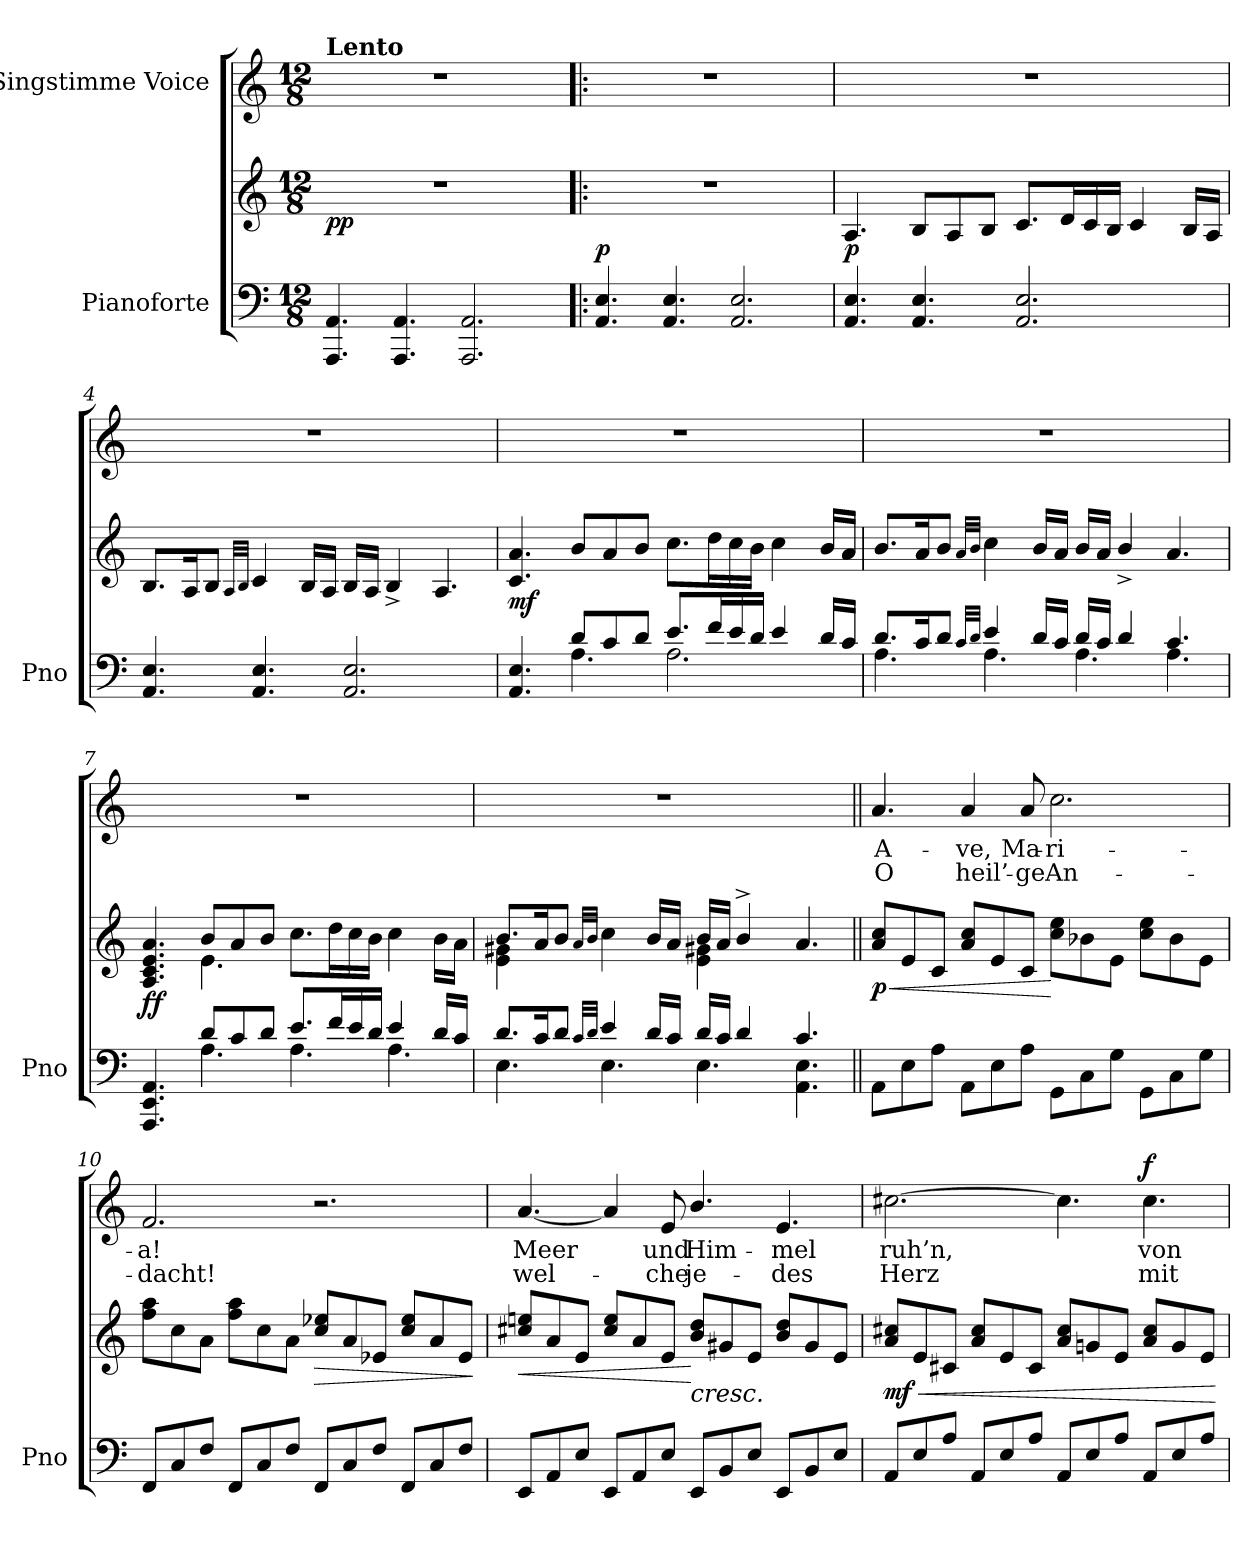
**kern	**kern	**dynam	**kern	**text	**text	**dynam
*part2	*part2	*part2	*part1	*part1	*part1	*part1
*staff3	*staff2	*staff2/3	*staff1	*staff1	*staff1	*staff1
*I"Pianoforte	*	*	*I"Singstimme Voice	*	*	*
*I'Pno	*	*	*	*	*	*
*clefF4	*clefG2	*	*clefG2	*	*	*
*k[]	*k[]	*	*k[]	*	*	*
*M12/8	*M12/8	*	*M12/8	*	*	*
=1	=1	=1	=1	=1	=1	=1
!	!	!	!LO:TX:a:B:t=Lento	!	!	!
!	!	!LO:DY:b	!	!	!	!
4.AAA/ 4.AA/	1.r	pp	1.r	.	.	.
4.AAA/ 4.AA/	.	.	.	.	.	.
2.AAA/ 2.AA/	.	.	.	.	.	.
=2!|:	=2!|:	=2!|:	=2!|:	=2!|:	=2!|:	=2!|:
!	!	!LO:DY:a=2	!	!	!	!
4.AA/ 4.E/	1.r	p	1.r	.	.	.
4.AA/ 4.E/	.	.	.	.	.	.
2.AA/ 2.E/	.	.	.	.	.	.
=3	=3	=3	=3	=3	=3	=3
!	!	!LO:DY:b	!	!	!	!
4.AA/ 4.E/	4.A/	p	1.r	.	.	.
4.AA/ 4.E/	8B/L	.	.	.	.	.
.	8A/	.	.	.	.	.
.	8B/J	.	.	.	.	.
2.AA/ 2.E/	8.c/L	.	.	.	.	.
.	16d/L	.	.	.	.	.
.	16c/	.	.	.	.	.
.	16B/JJ	.	.	.	.	.
.	4c/	.	.	.	.	.
.	16B/LL	.	.	.	.	.
.	16A/JJ	.	.	.	.	.
=4	=4	=4	=4	=4	=4	=4
4.AA/ 4.E/	8.B/L	.	1.r	.	.	.
.	16A/K	.	.	.	.	.
.	8B/J	.	.	.	.	.
.	32qA/LLL	.	.	.	.	.
.	32qB/JJJ	.	.	.	.	.
4.AA/ 4.E/	4c/	.	.	.	.	.
.	16B/LL	.	.	.	.	.
.	16A/JJ	.	.	.	.	.
2.AA/ 2.E/	16B/LL	.	.	.	.	.
.	16A/JJ	.	.	.	.	.
.	4B^/	.	.	.	.	.
.	4.A/	.	.	.	.	.
!!LO:LB:g=z
=5	=5	=5	=5	=5	=5	=5
*^	*	*	*	*	*	*
!	!	!	!LO:DY:b	!	!	!	!
4.AA/ 4.E/	4.ryy	4.c/ 4.a/	mf	1.r	.	.	.
8d/L	4.A\	8b/L	.	.	.	.	.
8c/	.	8a/	.	.	.	.	.
8d/J	.	8b/J	.	.	.	.	.
8.e/L	2.A\	8.cc\L	.	.	.	.	.
16f/L	.	16dd\L	.	.	.	.	.
16e/	.	16cc\	.	.	.	.	.
16d/JJ	.	16b\JJ	.	.	.	.	.
4e/	.	4cc\	.	.	.	.	.
16d/LL	.	16b/LL	.	.	.	.	.
16c/JJ	.	16a/JJ	.	.	.	.	.
=6	=6	=6	=6	=6	=6	=6	=6
8.d/L	4.A\	8.b/L	.	1.r	.	.	.
16c/K	.	16a/K	.	.	.	.	.
8d/J	.	8b/J	.	.	.	.	.
32qc/LLL	.	32qa/LLL	.	.	.	.	.
32qd/JJJ	.	32qb/JJJ	.	.	.	.	.
4e/	4.A\	4cc\	.	.	.	.	.
16d/LL	.	16b/LL	.	.	.	.	.
16c/JJ	.	16a/JJ	.	.	.	.	.
16d/LL	4.A\	16b/LL	.	.	.	.	.
16c/JJ	.	16a/JJ	.	.	.	.	.
4d/	.	4b^/	.	.	.	.	.
4.c/	4.A\	4.a/	.	.	.	.	.
=7	=7	=7	=7	=7	=7	=7	=7
*	*	*^	*	*	*	*	*
!	!	!	!	!LO:DY:b	!	!	!	!
4.AAA/ 4.EE/ 4.AA/	4.ryy	4.A/ 4.c/ 4.e/ 4.a/	4.ryy	ff	1.r	.	.	.
8d/L	4.A\	8b/L	4.e\	.	.	.	.	.
8c/	.	8a/	.	.	.	.	.	.
8d/J	.	8b/J	.	.	.	.	.	.
8.e/L	4.A\	8.cc\L	2.ryy	.	.	.	.	.
16f/L	.	16dd\L	.	.	.	.	.	.
16e/	.	16cc\	.	.	.	.	.	.
16d/JJ	.	16b\JJ	.	.	.	.	.	.
4e/	4.A\	4cc\	.	.	.	.	.	.
16d/LL	.	16b\LL	.	.	.	.	.	.
16c/JJ	.	16a\JJ	.	.	.	.	.	.
=8	=8	=8	=8	=8	=8	=8	=8	=8
8.d/L	4.E\	8.b/L	4e\ 4g#X\	.	1.r	.	.	.
16c/K	.	16a/K	.	.	.	.	.	.
8d/J	.	8b/J	2ryy	.	.	.	.	.
32qc/LLL	.	32qa/LLL	.	.	.	.	.	.
32qd/JJJ	.	32qb/JJJ	.	.	.	.	.	.
4e/	4.E\	4cc\	.	.	.	.	.	.
16d/LL	.	16b/LL	.	.	.	.	.	.
16c/JJ	.	16a/JJ	.	.	.	.	.	.
16d/LL	4.E\	16b/LL	4e\ 4g#X\	.	.	.	.	.
16c/JJ	.	16a/JJ	.	.	.	.	.	.
4d/	.	4b^/	.	.	.	.	.	.
.	.	.	2ryy	.	.	.	.	.
4.c/	4.AA\ 4.E\	4.a/	.	.	.	.	.	.
*	*	*v	*v	*	*	*	*	*
!!LO:LB:g=z
=9||	=9||	=9||	=9||	=9||	=9||	=9||	=9||
!	!	!	!LO:HP:b	!	!LO:LY:b	!LO:LY:b	!
!	!	!	!LO:DY:n=1:b	!	!	!	!
*v	*v	*	*	*	*	*	*
8AA\L	8a/ 8cc/L	< p	4.a/	A-	O	.
8E\	8e/	.	.	.	.	.
8A\J	8c/J	.	.	.	.	.
!	!	!	!	!LO:LY:b	!LO:LY:b	!
8AA\L	8a/ 8cc/L	.	4a/	-ve,	heil’-	.
8E\	8e/	.	.	.	.	.
!	!	!	!	!LO:LY:b	!LO:LY:b	!
8A\J	8c/J	.	8a/	Ma-	-ge	.
!	!	!	!	!LO:LY:b	!LO:LY:b	!
8GG\L	8cc\ 8ee\L	[	2.cc\	-ri-	An-	.
8C\	8b-X\	.	.	.	.	.
8G\J	8e\J	.	.	.	.	.
8GG\L	8cc\ 8ee\L	.	.	.	.	.
8C\	8b-\	.	.	.	.	.
8G\J	8e\J	.	.	.	.	.
=10	=10	=10	=10	=10	=10	=10
!	!	!	!	!LO:LY:b	!LO:LY:b	!
8FF/L	8ff\ 8aa\L	.	2.f/	-a!	-dacht!	.
8C/	8cc\	.	.	.	.	.
8F/J	8a\J	.	.	.	.	.
8FF/L	8ff\ 8aa\L	.	.	.	.	.
8C/	8cc\	.	.	.	.	.
8F/J	8a\J	.	.	.	.	.
!	!	!LO:HP:b	!	!	!	!
8FF/L	8cc/ 8ee-X/L	>	2.r	.	.	.
8C/	8a/	.	.	.	.	.
8F/J	8e-X/J	.	.	.	.	.
8FF/L	8cc/ 8ee-/L	.	.	.	.	.
8C/	8a/	.	.	.	.	.
8F/J	8e-/J	.	.	.	.	.
.	.	]	.	.	.	.
=11	=11	=11	=11	=11	=11	=11
!	!	!LO:HP:b	!	!LO:LY:b	!LO:LY:b	!
8EE/L	8cc#X/ 8een/L	<	[4.a/	Meer	wel-	.
8AA/	8a/	.	.	.	.	.
8E/J	8e/J	.	.	.	.	.
8EE/L	8cc#/ 8ee/L	.	4a/]	.	.	.
8AA/	8a/	.	.	.	.	.
!	!	!	!	!LO:LY:b	!LO:LY:b	!
8E/J	8e/J	.	8e/	und	-che	.
!	!LO:TX:b:i:t=cresc.	!	!	!	!	!
!	!	!	!	!LO:LY:b	!LO:LY:b	!
8EE/L	8b/ 8dd/L	[	4.b/	Him-	je-	.
8BB/	8g#X/	.	.	.	.	.
8E/J	8e/J	.	.	.	.	.
!	!	!	!	!LO:LY:b	!LO:LY:b	!
8EE/L	8b/ 8dd/L	.	4.e/	-mel	-des	.
8BB/	8g#/	.	.	.	.	.
8E/J	8e/J	.	.	.	.	.
!!LO:LB:g=z
=12	=12	=12	=12	=12	=12	=12
!	!	!LO:HP:b	!	!LO:LY:b	!LO:LY:b	!
!	!	!LO:DY:n=1:b	!	!	!	!
8AA/L	8a/ 8cc#X/L	< mf	[2.cc#X\	ruh’n,	Herz	.
8E/	8e/	.	.	.	.	.
8A/J	8c#X/J	.	.	.	.	.
8AA/L	8a/ 8cc#/L	.	.	.	.	.
8E/	8e/	.	.	.	.	.
8A/J	8c#/J	.	.	.	.	.
8AA/L	8a/ 8cc#/L	.	4.cc#\]	.	.	.
8E/	8gn/	.	.	.	.	.
8A/J	8e/J	.	.	.	.	.
!	!	!	!	!LO:LY:b	!LO:LY:b	!LO:DY:a
8AA/L	8a/ 8cc#/L	.	4.cc#\	von	mit	f
8E/	8g/	.	.	.	.	.
8A/J	8e/J	.	.	.	.	.
.	.	[	.	.	.	.
=	=	=	=	=	=	=
*-	*-	*-	*-	*-	*-	*-
